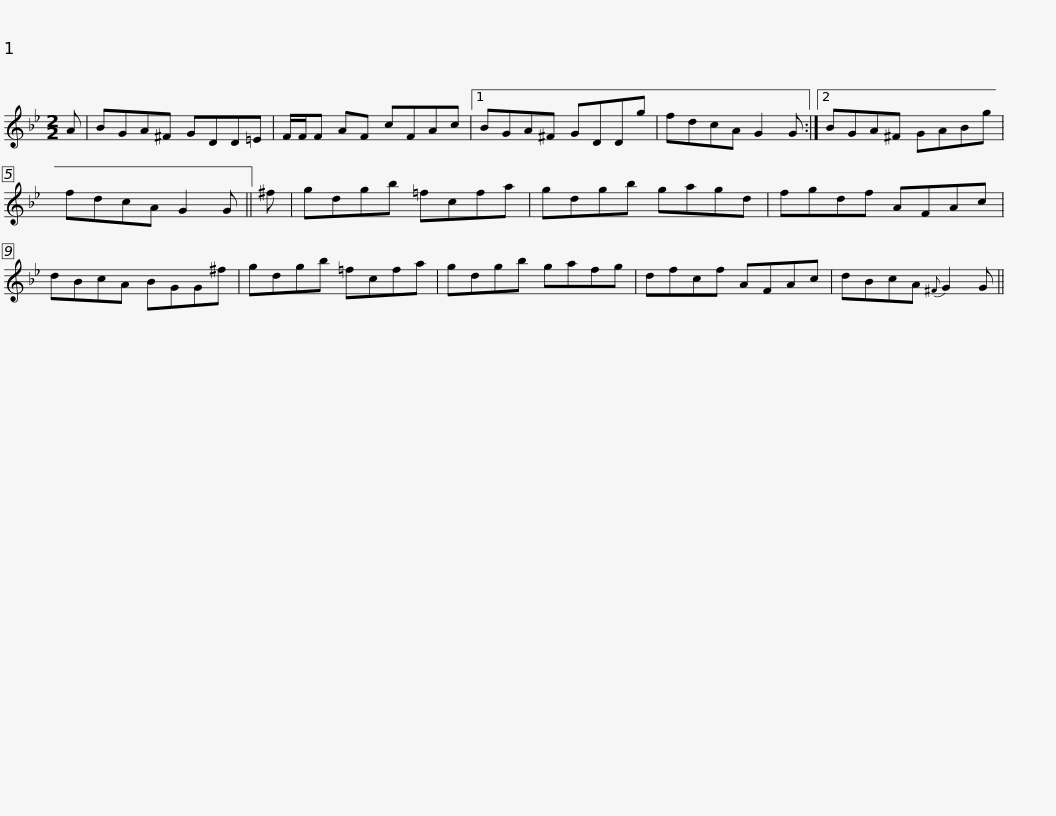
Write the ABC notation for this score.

X:1
L:1/8
M:2/2
I:linebreak $
K:Gmin
V:1 treble
V:1
 A | BGA^F GDD=E | F/F/F AF cFAc |1 BGA^F GDDg | fdcA G2 G :|2 %5
 BGA^F GABg |$ fdcA G2 G || ^f | gdgb =fcfa | gdgb gagd | %10
 fgdf AFAc | dBcA BGG^f |$ gdgb =fcfa | gdgb gafg | dfcf AFAc | %15
 dBcA{^F} G2 G || %16
